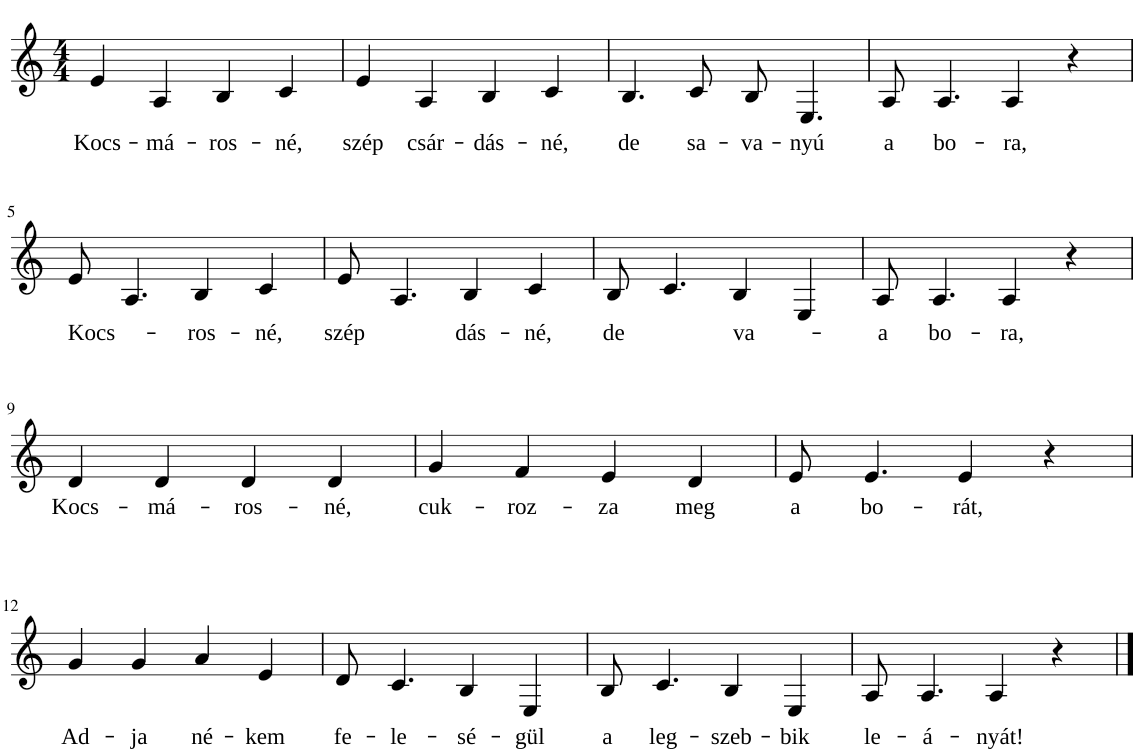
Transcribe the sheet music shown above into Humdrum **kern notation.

**kern	**text
*part1	*part1
*staff1	*staff1
*I"Piano	*
*I'Pno	*
*clefG2	*
*k[]	*
*M4/4	*
=1	=1
!	!LO:LY:b
4e/	Kocs-
!	!LO:LY:b
4A/	-má-
!	!LO:LY:b
4B/	-ros-
!	!LO:LY:b
4c/	-né,
=2	=2
!	!LO:LY:b
4e/	szép
!	!LO:LY:b
4A/	csár-
!	!LO:LY:b
4B/	-dás-
!	!LO:LY:b
4c/	-né,
=3	=3
!	!LO:LY:b
4.B/	de
!	!LO:LY:b
8c/	sa-
!	!LO:LY:b
8B/	-va-
!	!LO:LY:b
4.E/	-nyú
=4	=4
!	!LO:LY:b
8A/	a
!	!LO:LY:b
4.A/	bo-
!	!LO:LY:b
4A/	-ra,
4r	.
!!LO:LB:g=z
=5	=5
!	!LO:LY:b
8e/	Kocs-
4.A/	.
!	!LO:LY:b
4B/	-ros-
!	!LO:LY:b
4c/	-né,
=6	=6
!	!LO:LY:b
8e/	szép
4.A/	.
!	!LO:LY:b
4B/	-dás-
!	!LO:LY:b
4c/	-né,
=7	=7
!	!LO:LY:b
8B/	de
4.c/	.
!	!LO:LY:b
4B/	-va-
4E/	.
=8	=8
!	!LO:LY:b
8A/	a
!	!LO:LY:b
4.A/	bo-
!	!LO:LY:b
4A/	-ra,
4r	.
!!LO:LB:g=z
=9	=9
!	!LO:LY:b
4d/	Kocs-
!	!LO:LY:b
4d/	-má-
!	!LO:LY:b
4d/	-ros-
!	!LO:LY:b
4d/	-né,
=10	=10
!	!LO:LY:b
4g/	cuk-
!	!LO:LY:b
4f/	-roz-
!	!LO:LY:b
4e/	-za
!	!LO:LY:b
4d/	meg
=11	=11
!	!LO:LY:b
8e/	a
!	!LO:LY:b
4.e/	bo-
!	!LO:LY:b
4e/	-rát,
4r	.
!!LO:LB:g=z
=12	=12
!	!LO:LY:b
4g/	Ad-
!	!LO:LY:b
4g/	-ja
!	!LO:LY:b
4a/	né-
!	!LO:LY:b
4e/	-kem
=13	=13
!	!LO:LY:b
8d/	fe-
!	!LO:LY:b
4.c/	-le-
!	!LO:LY:b
4B/	-sé-
!	!LO:LY:b
4E/	-gül
=14	=14
!	!LO:LY:b
8B/	a
!	!LO:LY:b
4.c/	leg-
!	!LO:LY:b
4B/	-szeb-
!	!LO:LY:b
4E/	-bik
=15	=15
!	!LO:LY:b
8A/	le-
!	!LO:LY:b
4.A/	-á-
!	!LO:LY:b
4A/	-nyát!
4r	.
==	==
*-	*-
